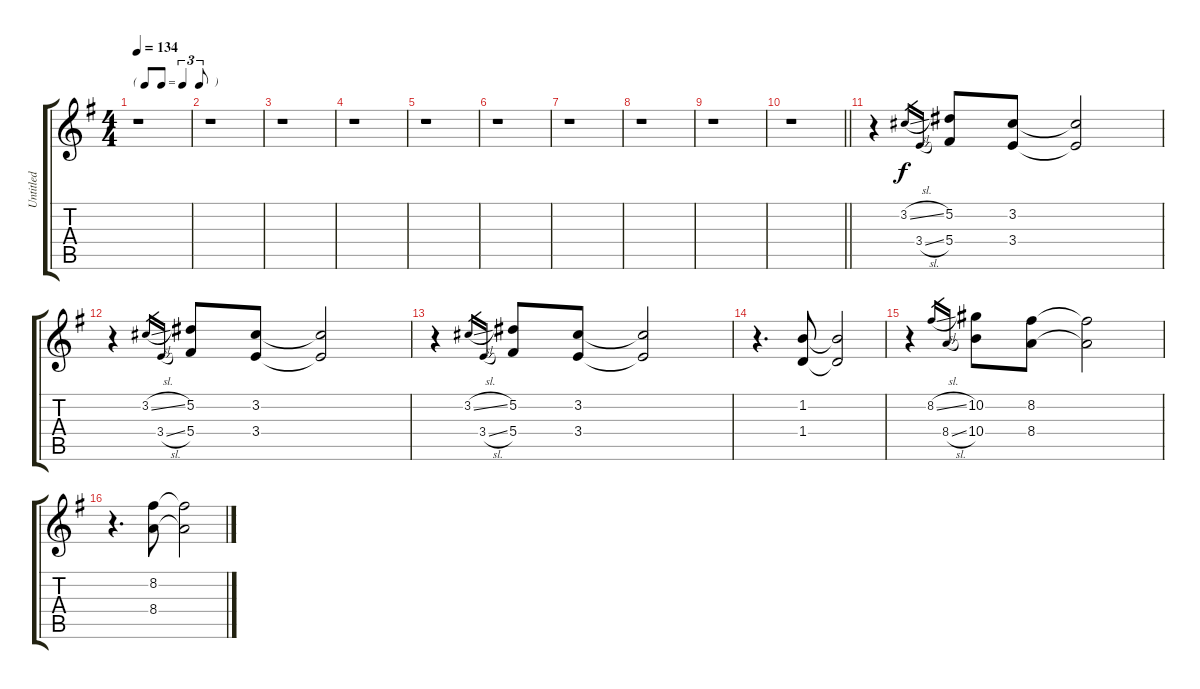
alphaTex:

\track ("Untitled" "Untitled") {instrument electricguitarjazz}
\staff {score tabs}
\tuning (Eb4 Bb3 Gb3 Db3 Ab2 Eb2) {hide}
\ts (4 4)
\tf triplet8th
\tempo 134
\clef g2
\ks g
r.1{dy f} |
r.1 |
r.1 |
r.1 |
r.1 |
r.1 |
r.1 |
r.1 |
r.1 |
\barLineRight lightlight
r.1 |
r.4 3.2{sl}.16{gr} 3.4{sl}.16{gr} (5.2 5.4).8 (3.2 3.4).8 (3.2{t} 3.4{t}).2 |
r.4 3.2{sl}.16{gr} 3.4{sl}.16{gr} (5.2 5.4).8 (3.2 3.4).8 (3.2{t} 3.4{t}).2 |
r.4 3.2{sl}.16{gr} 3.4{sl}.16{gr} (5.2 5.4).8 (3.2 3.4).8 (3.2{t} 3.4{t}).2 |
r.4{d} (1.2 1.4).8 (1.2{t} 1.4{t}).2 |
r.4 8.2{sl}.16{gr} 8.4{sl}.16{gr} (10.2 10.4).8 (8.2 8.4).8 (8.2{t} 8.4{t}).2 |
r.4{d} (8.2 8.4).8 (8.2{t} 8.4{t}).2
